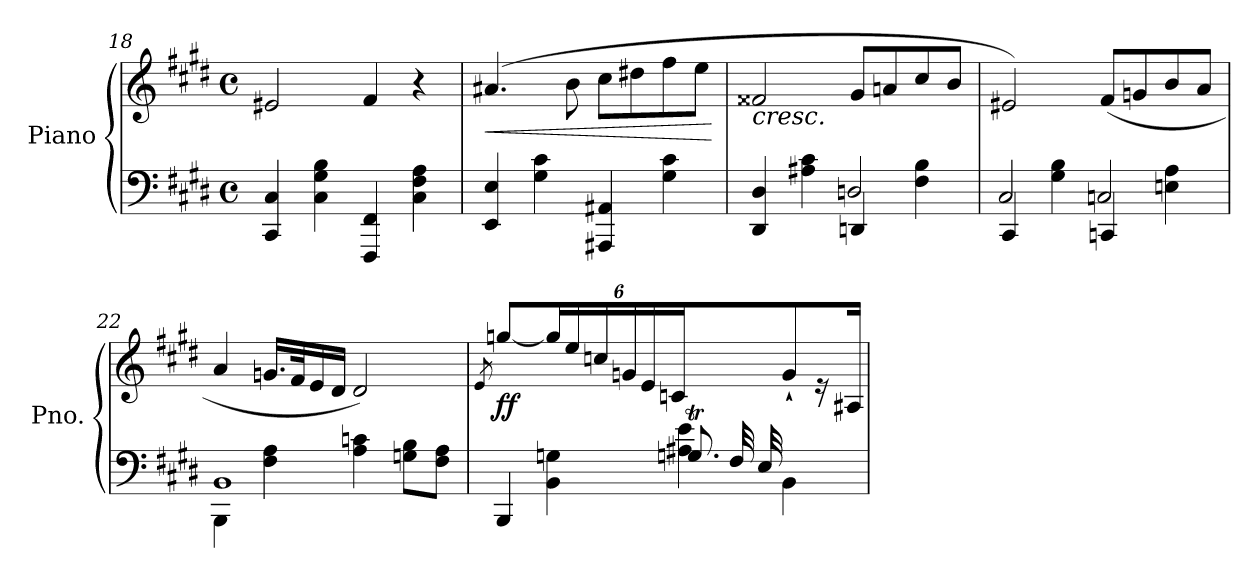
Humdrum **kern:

**kern	**kern	**dynam
*part1	*part1	*part1
*staff2	*staff1	*staff1/2
*I"Piano	*	*
*I'Pno.	*	*
*clefF4	*clefG2	*
*k[f#c#g#d#]	*k[f#c#g#d#]	*
*M4/4	*M4/4	*
*met(c)	*met(c)	*
=18	=18	=18
4CC#/ 4C#/	2e#X/	.
4C#\ 4G#\ 4B\	.	.
4FFF#/ 4FF#/	4f#/	.
4C#\ 4F#\ 4A\	4r	.
=19	=19	=19
!	!	!LO:HP:b
4EE/ 4E/	(>4.a#X/	<
4G#\ 4c#\	.	.
.	8b\	.
4AAA#X/ 4AA#X/	8cc#\L	.
.	8dd#X\	.
4G#\ 4c#\	8ff#\	.
.	8ee\J	.
.	.	[
=20	=20	=20
*^	*	*
!	!	!LO:TX:b:i:t=cresc.	!
4DD#/ 4D#/	2ryy	2f##X/	.
4A#X\ 4c#\	.	.	.
4DDn/	2Dn/	8g#/L	.
.	.	8an/	.
4F#\ 4B\	.	8cc#/	.
.	.	8b/J	.
!!LO:LB:g=z
=21	=21	=21	=21
4CC#/	2C#/	2e#X/)	.
4G#\ 4B\	.	.	.
4CCn/	2Cn/	(>8f#/L	.
.	.	8gn/	.
4En\ 4A\	.	8b/	.
.	.	8a/J	.
=22	=22	=22	=22
4BBB\	(>1BB	4a/	.
4F#\ 4A\	.	16.gn/LL	.
.	.	32f#/K	.
.	.	16e/	.
.	.	16d#/JJ	.
4A\ 4cn\	.	2d#/)	.
8Gn\ 8B\L	.	.	.
8F#\ 8A\J	.	.	.
=23	=23	=23	=23
.	.	8qe/	.
!	!	!	!LO:DY:b
2ryy	4BBB/	[4ggn\	ff
*	*	*Xbrackettup	*
.	4BB\ 4Gn\	24ggn/LL]	.
.	.	24ee/	.
.	.	24ccn/	.
.	.	24gn/	.
.	.	24e/	.
.	.	24cn/JJ)	.
(>8.GnT/L	4A#X\ 4e\	4ryy	.
32F#/LL	.	.	.
32E/JJ	.	.	.
4ryy	4BB\	8g`/)	.
.	.	16r	.
.	.	16A#X/Jk	.
*v	*v	*	*
=	=	=
*-	*-	*-
